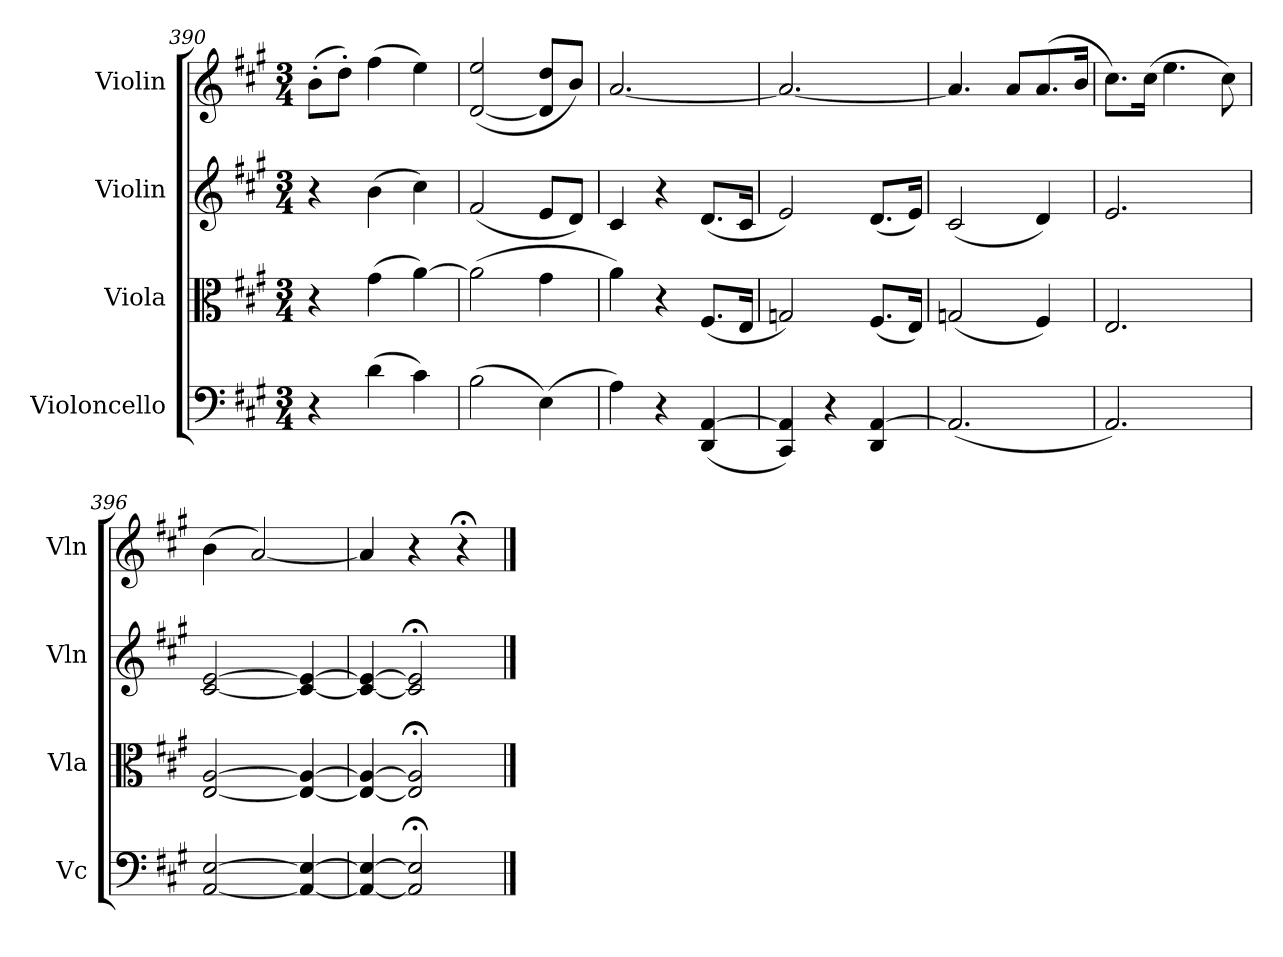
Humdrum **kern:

**kern	**kern	**kern	**kern
*part4	*part3	*part2	*part1
*staff4	*staff3	*staff2	*staff1
*I"Violoncello	*I"Viola	*I"Violin	*I"Violin
*I'Vc	*I'Vla	*I'Vln	*I'Vln
*clefF4	*clefC3	*clefG2	*clefG2
*k[f#c#g#]	*k[f#c#g#]	*k[f#c#g#]	*k[f#c#g#]
*M3/4	*M3/4	*M3/4	*M3/4
=390	=390	=390	=390
4r	4r	4r	(8b'\L
.	.	.	8dd'\J)
(4d\	(4g#\	(4b\	(4ff#\
4c#\)	[4a\)	4cc#\)	4ee\)
=391	=391	=391	=391
(2B\	(2a\]	(2f#/	(>[2d/ 2ee/
(4E\)	4g#\	8e/L	8d/] 8dd/L
.	.	8d/J)	8b/J)
=392	=392	=392	=392
4A\)	4a\)	4c#/	[2.a/
4r	4r	4r	.
(4DD/ [4AA/	(8.F#/L	(8.d/L	.
.	16E/Jk	16c#/Jk	.
=393	=393	=393	=393
4CC#/ 4AA/])	2Gn/)	2e/)	2.a/_
4r	.	.	.
4DD/ [4AA/	(8.F#/L	(8.d/L	.
.	16E/Jk)	16e/Jk)	.
=394	=394	=394	=394
(2.AA/]	(2Gn/	(2c#/	4.a/]
.	.	.	8a/L
.	4F#/)	4d/)	(8.a/
.	.	.	16b/Jk
=395	=395	=395	=395
2.AA/)	2.E/	2.e/	8.cc#\L)
.	.	.	(16cc#\Jk
.	.	.	4.ee\
.	.	.	8cc#\)
=396	=396	=396	=396
[2AA/ [2E/	[2E/ [2A/	[2c#/ [2e/	(4b\
.	.	.	[2a/)
4AA/_ 4E/_	4E/_ 4A/_	4c#/_ 4e/_	.
!!LO:LB:g=z
=397	=397	=397	=397
4AA/_ 4E/_	4E/_ 4A/_	4c#/_ 4e/_	4a/]
2AA/];< 2E/];<	2E/];< 2A/];<	2c#/];< 2e/];<	4r
.	.	.	4r;<
==	==	==	==
*-	*-	*-	*-
